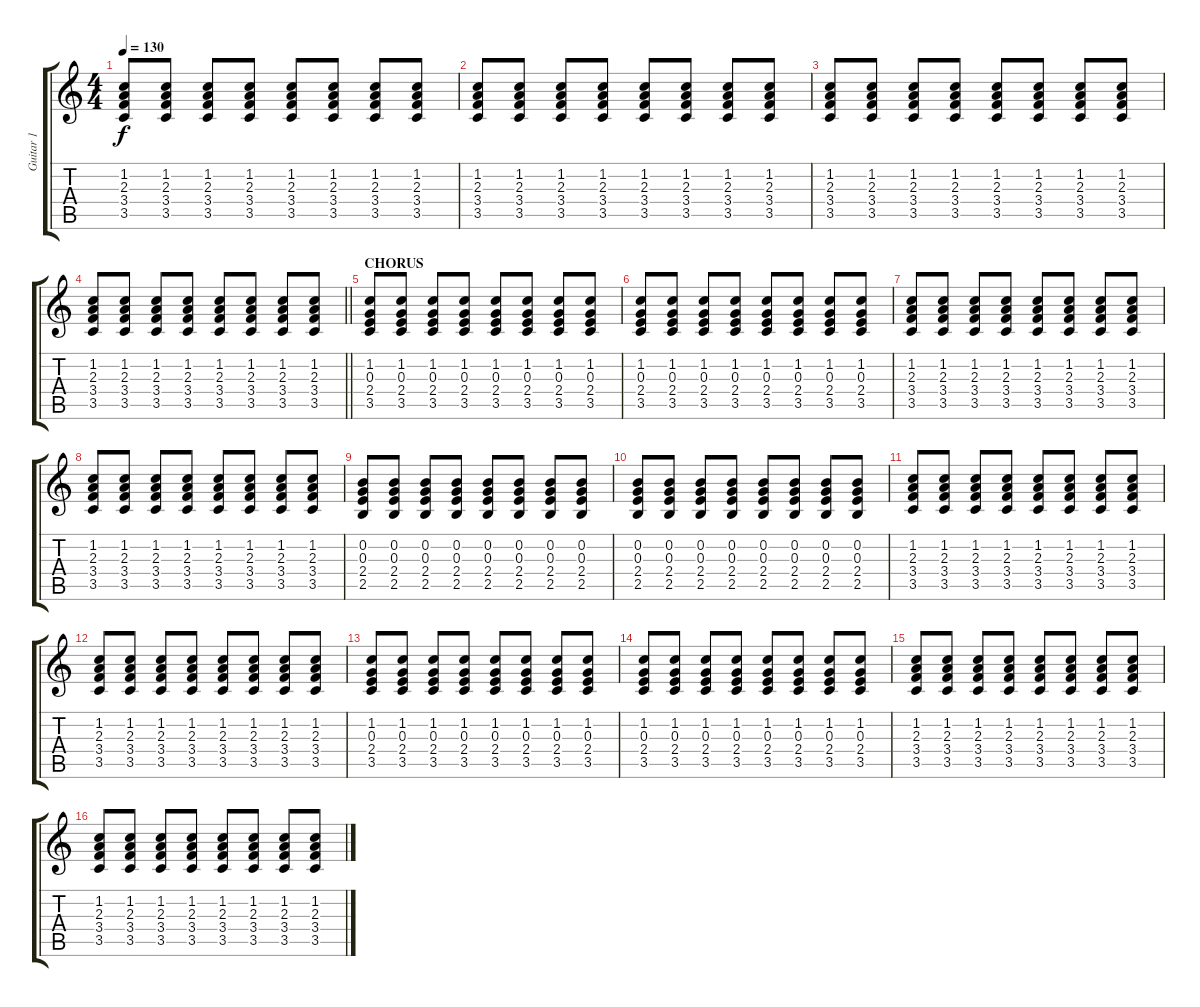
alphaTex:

\track ("Guitar 1" "Guitar 1") {instrument electricguitarclean}
\staff {score tabs}
\tuning (E4 B3 G3 D3 A2 E2) {hide}
\ts (4 4)
\tempo 130
\clef g2
\ks c
(1.2 2.3 3.4 3.5).8{dy f} (1.2 2.3 3.4 3.5).8 (1.2 2.3 3.4 3.5).8 (1.2 2.3 3.4 3.5).8 (1.2 2.3 3.4 3.5).8 (1.2 2.3 3.4 3.5).8 (1.2 2.3 3.4 3.5).8 (1.2 2.3 3.4 3.5).8 |
(1.2 2.3 3.4 3.5).8 (1.2 2.3 3.4 3.5).8 (1.2 2.3 3.4 3.5).8 (1.2 2.3 3.4 3.5).8 (1.2 2.3 3.4 3.5).8 (1.2 2.3 3.4 3.5).8 (1.2 2.3 3.4 3.5).8 (1.2 2.3 3.4 3.5).8 |
(1.2 2.3 3.4 3.5).8 (1.2 2.3 3.4 3.5).8 (1.2 2.3 3.4 3.5).8 (1.2 2.3 3.4 3.5).8 (1.2 2.3 3.4 3.5).8 (1.2 2.3 3.4 3.5).8 (1.2 2.3 3.4 3.5).8 (1.2 2.3 3.4 3.5).8 |
\barLineRight lightlight
(1.2 2.3 3.4 3.5).8 (1.2 2.3 3.4 3.5).8 (1.2 2.3 3.4 3.5).8 (1.2 2.3 3.4 3.5).8 (1.2 2.3 3.4 3.5).8 (1.2 2.3 3.4 3.5).8 (1.2 2.3 3.4 3.5).8 (1.2 2.3 3.4 3.5).8 |
\section ("" "CHORUS")
(1.2 0.3 2.4 3.5).8 (1.2 0.3 2.4 3.5).8 (1.2 0.3 2.4 3.5).8 (1.2 0.3 2.4 3.5).8 (1.2 0.3 2.4 3.5).8 (1.2 0.3 2.4 3.5).8 (1.2 0.3 2.4 3.5).8 (1.2 0.3 2.4 3.5).8 |
(1.2 0.3 2.4 3.5).8 (1.2 0.3 2.4 3.5).8 (1.2 0.3 2.4 3.5).8 (1.2 0.3 2.4 3.5).8 (1.2 0.3 2.4 3.5).8 (1.2 0.3 2.4 3.5).8 (1.2 0.3 2.4 3.5).8 (1.2 0.3 2.4 3.5).8 |
(1.2 2.3 3.4 3.5).8 (1.2 2.3 3.4 3.5).8 (1.2 2.3 3.4 3.5).8 (1.2 2.3 3.4 3.5).8 (1.2 2.3 3.4 3.5).8 (1.2 2.3 3.4 3.5).8 (1.2 2.3 3.4 3.5).8 (1.2 2.3 3.4 3.5).8 |
(1.2 2.3 3.4 3.5).8 (1.2 2.3 3.4 3.5).8 (1.2 2.3 3.4 3.5).8 (1.2 2.3 3.4 3.5).8 (1.2 2.3 3.4 3.5).8 (1.2 2.3 3.4 3.5).8 (1.2 2.3 3.4 3.5).8 (1.2 2.3 3.4 3.5).8 |
(0.2 0.3 2.4 2.5).8 (0.2 0.3 2.4 2.5).8 (0.2 0.3 2.4 2.5).8 (0.2 0.3 2.4 2.5).8 (0.2 0.3 2.4 2.5).8 (0.2 0.3 2.4 2.5).8 (0.2 0.3 2.4 2.5).8 (0.2 0.3 2.4 2.5).8 |
(0.2 0.3 2.4 2.5).8 (0.2 0.3 2.4 2.5).8 (0.2 0.3 2.4 2.5).8 (0.2 0.3 2.4 2.5).8 (0.2 0.3 2.4 2.5).8 (0.2 0.3 2.4 2.5).8 (0.2 0.3 2.4 2.5).8 (0.2 0.3 2.4 2.5).8 |
(1.2 2.3 3.4 3.5).8 (1.2 2.3 3.4 3.5).8 (1.2 2.3 3.4 3.5).8 (1.2 2.3 3.4 3.5).8 (1.2 2.3 3.4 3.5).8 (1.2 2.3 3.4 3.5).8 (1.2 2.3 3.4 3.5).8 (1.2 2.3 3.4 3.5).8 |
(1.2 2.3 3.4 3.5).8 (1.2 2.3 3.4 3.5).8 (1.2 2.3 3.4 3.5).8 (1.2 2.3 3.4 3.5).8 (1.2 2.3 3.4 3.5).8 (1.2 2.3 3.4 3.5).8 (1.2 2.3 3.4 3.5).8 (1.2 2.3 3.4 3.5).8 |
(1.2 0.3 2.4 3.5).8 (1.2 0.3 2.4 3.5).8 (1.2 0.3 2.4 3.5).8 (1.2 0.3 2.4 3.5).8 (1.2 0.3 2.4 3.5).8 (1.2 0.3 2.4 3.5).8 (1.2 0.3 2.4 3.5).8 (1.2 0.3 2.4 3.5).8 |
(1.2 0.3 2.4 3.5).8 (1.2 0.3 2.4 3.5).8 (1.2 0.3 2.4 3.5).8 (1.2 0.3 2.4 3.5).8 (1.2 0.3 2.4 3.5).8 (1.2 0.3 2.4 3.5).8 (1.2 0.3 2.4 3.5).8 (1.2 0.3 2.4 3.5).8 |
(1.2 2.3 3.4 3.5).8 (1.2 2.3 3.4 3.5).8 (1.2 2.3 3.4 3.5).8 (1.2 2.3 3.4 3.5).8 (1.2 2.3 3.4 3.5).8 (1.2 2.3 3.4 3.5).8 (1.2 2.3 3.4 3.5).8 (1.2 2.3 3.4 3.5).8 |
(1.2 2.3 3.4 3.5).8 (1.2 2.3 3.4 3.5).8 (1.2 2.3 3.4 3.5).8 (1.2 2.3 3.4 3.5).8 (1.2 2.3 3.4 3.5).8 (1.2 2.3 3.4 3.5).8 (1.2 2.3 3.4 3.5).8 (1.2 2.3 3.4 3.5).8
